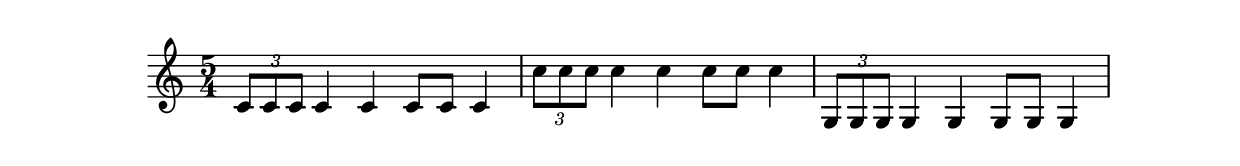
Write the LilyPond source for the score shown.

% DO NOT EDIT this file manually; it is automatically
% generated from Documentation/snippets/new
% Make any changes in Documentation/snippets/new/
% and then run scripts/auxiliar/makelsr.py
%
% This file is in the public domain.
%% Note: this file works from version 2.15.27
\version "2.15.27"

\header {
%% Translation of GIT committish: 6977ddc9a3b63ea810eaecb864269c7d847ccf98
  texidoces = "
En una música que tenga muchas apariciones de la
misma secuencia de notas a distintas alturas, podría ser de
utilidad la siguiente función musical.  Admite una nota, de la que
sólo se utiliza su altura.  Las funciones de apoyo en Scheme se
han tomado prestadas del documento de \"Consejos y trucos\" de la
versión 2.10 del manual.  Este ejemplo crea las duraciones
rítmicas que se usan a todo lo largo de «Marte», de «Los Planetas»
de Gustav Holst.

"
  doctitlees = "Crear una secuencia de notas a distintas alturas"

  lsrtags = "pitches"

  texidoc = "
In music that contains many occurrences of the same sequence of notes
at different pitches, the following music function may prove useful.
It takes a note, of which only the pitch is used.   This example
creates the rhythm used throughout Mars, from Gustav Holst's The
Planets.

"
  doctitle = "Creating a sequence of notes on various pitches"
} % begin verbatim


rhythm =
#(define-music-function (parser location p) (ly:pitch?)
   "Make the rhythm in Mars (the Planets) at the given pitch"
  #{ \times 2/3 { $p 8 $p $p } $p 4 $p $p 8 $p $p 4 #})

\new Staff {
  \time 5/4
  \rhythm c'
  \rhythm c''
  \rhythm g
}
